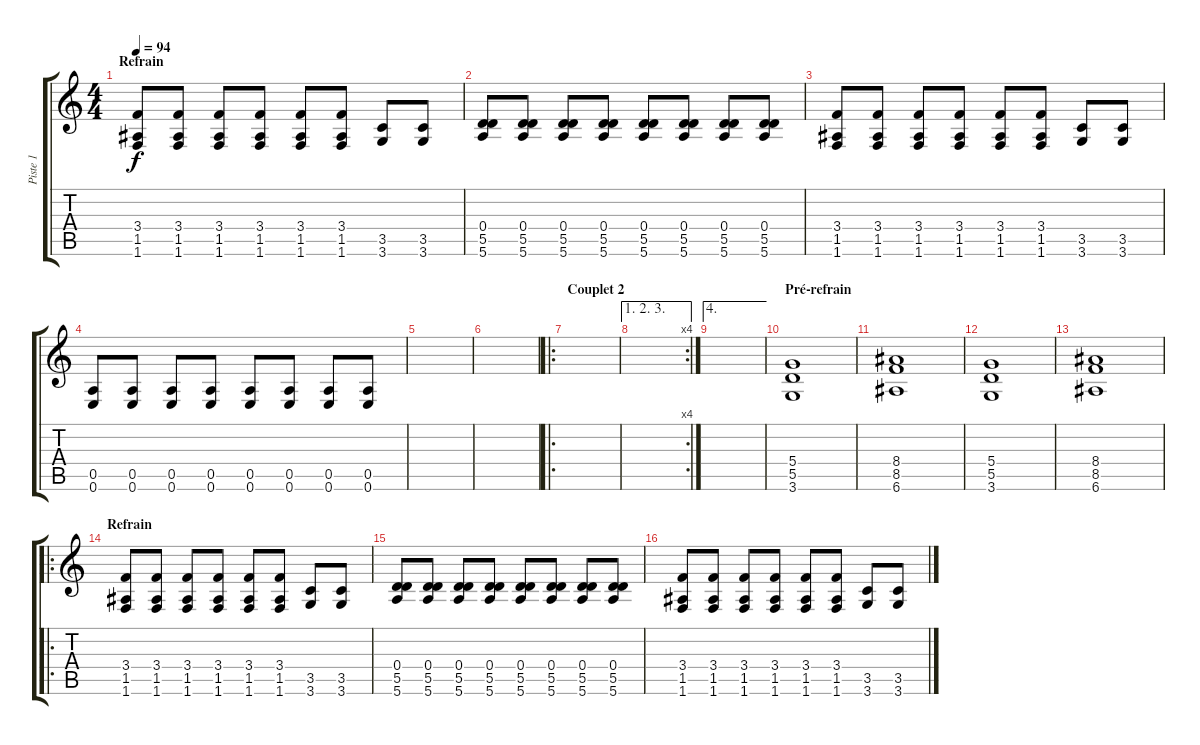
\track ("Piste 1" "Piste 1") {instrument distortionguitar}
\staff {score tabs}
\tuning (E4 B3 G3 D3 A2 E2) {hide}
\ts (4 4)
\section ("" "Refrain")
\tempo 94
\clef g2
\ks c
(3.4 1.5 1.6).8{dy f} (3.4 1.5 1.6).8 (3.4 1.5 1.6).8 (3.4 1.5 1.6).8 (3.4 1.5 1.6).8 (3.4 1.5 1.6).8 (3.5 3.6).8 (3.5 3.6).8 |
(0.4 5.5 5.6).8 (0.4 5.5 5.6).8 (0.4 5.5 5.6).8 (0.4 5.5 5.6).8 (0.4 5.5 5.6).8 (0.4 5.5 5.6).8 (0.4 5.5 5.6).8 (0.4 5.5 5.6).8 |
(3.4 1.5 1.6).8 (3.4 1.5 1.6).8 (3.4 1.5 1.6).8 (3.4 1.5 1.6).8 (3.4 1.5 1.6).8 (3.4 1.5 1.6).8 (3.5 3.6).8 (3.5 3.6).8 |
(0.5 0.6).8 (0.5 0.6).8 (0.5 0.6).8 (0.5 0.6).8 (0.5 0.6).8 (0.5 0.6).8 (0.5 0.6).8 (0.5 0.6).8 |
|
|
\ro
\section ("" "Couplet 2")
|
\ae (1 2 3)
\rc 4
|
\ae 4
|
\section ("" "Pré-refrain")
(5.4 5.5 3.6).1 |
(8.4 8.5 6.6).1 |
(5.4 5.5 3.6).1 |
(8.4 8.5 6.6).1 |
\ro
\section ("" "Refrain")
(3.4 1.5 1.6).8 (3.4 1.5 1.6).8 (3.4 1.5 1.6).8 (3.4 1.5 1.6).8 (3.4 1.5 1.6).8 (3.4 1.5 1.6).8 (3.5 3.6).8 (3.5 3.6).8 |
(0.4 5.5 5.6).8 (0.4 5.5 5.6).8 (0.4 5.5 5.6).8 (0.4 5.5 5.6).8 (0.4 5.5 5.6).8 (0.4 5.5 5.6).8 (0.4 5.5 5.6).8 (0.4 5.5 5.6).8 |
(3.4 1.5 1.6).8 (3.4 1.5 1.6).8 (3.4 1.5 1.6).8 (3.4 1.5 1.6).8 (3.4 1.5 1.6).8 (3.4 1.5 1.6).8 (3.5 3.6).8 (3.5 3.6).8
